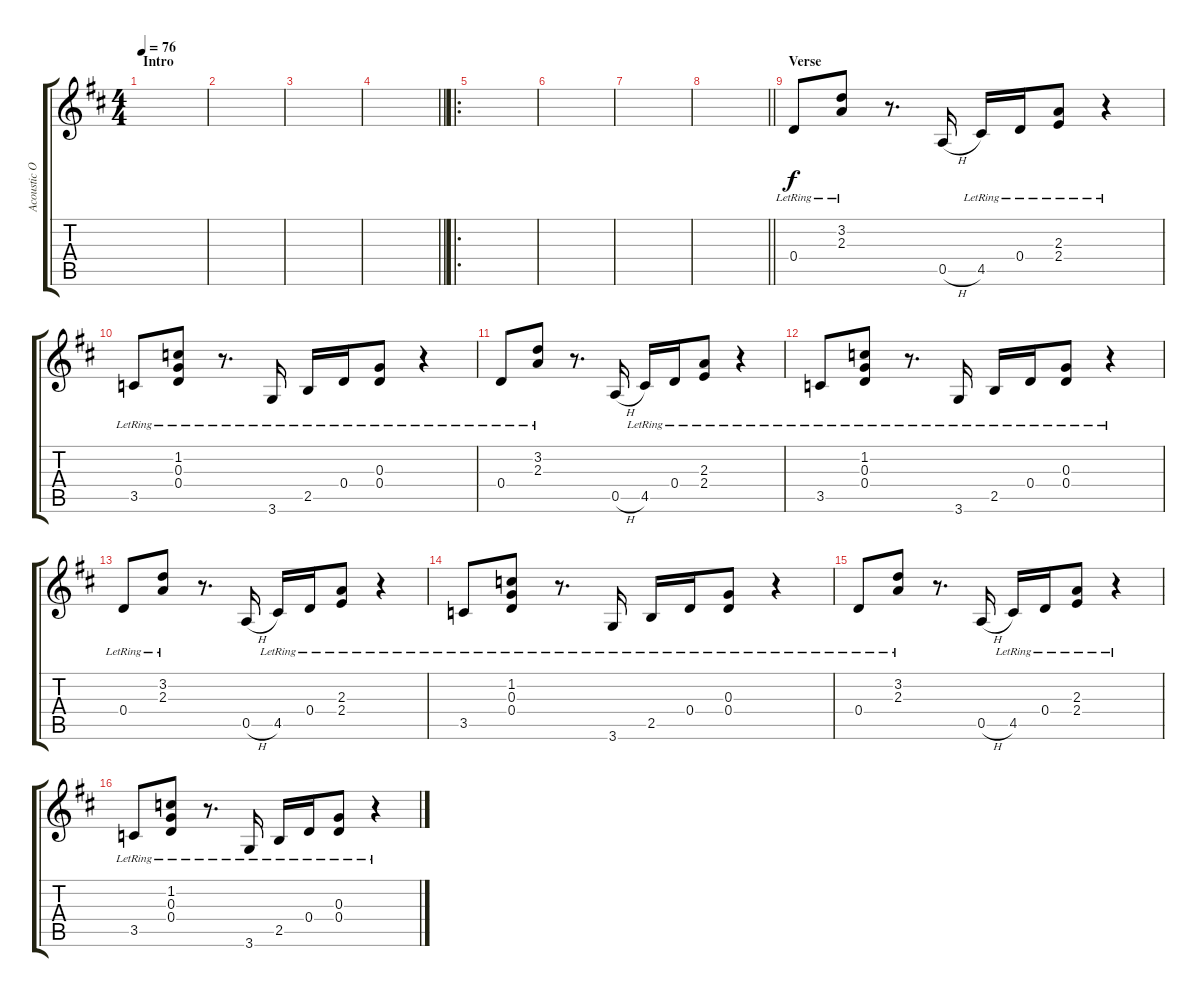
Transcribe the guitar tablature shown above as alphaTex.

\track ("Acoustic Overdubs" "Acoustic O") {instrument acousticguitarsteel}
\staff {score tabs}
\tuning (E4 B3 G3 D3 A2 E2) {hide}
\ts (4 4)
\section ("" "Intro")
\tempo 76
\clef g2
\ks d
|
|
|
\barLineRight lightlight
|
\ro
|
|
|
\barLineRight lightlight
|
\section ("" "Verse")
0.4{lr}.8 (3.2{lr} 2.3{lr}).8 r.8{d} 0.5{h}.16 4.5{lr}.16 0.4{lr}.16 (2.3{lr} 2.4{lr}).8 r.4 |
3.5{lr}.8 (1.2{lr} 0.3{lr} 0.4{lr}).8 r.8{d} 3.6{lr}.16 2.5{lr}.16 0.4{lr}.16 (0.3{lr} 0.4{lr}).8 r.4 |
0.4{lr}.8 (3.2{lr} 2.3{lr}).8 r.8{d} 0.5{h}.16 4.5{lr}.16 0.4{lr}.16 (2.3{lr} 2.4{lr}).8 r.4 |
3.5{lr}.8 (1.2{lr} 0.3{lr} 0.4{lr}).8 r.8{d} 3.6{lr}.16 2.5{lr}.16 0.4{lr}.16 (0.3{lr} 0.4{lr}).8 r.4 |
0.4{lr}.8 (3.2{lr} 2.3{lr}).8 r.8{d} 0.5{h}.16 4.5{lr}.16 0.4{lr}.16 (2.3{lr} 2.4{lr}).8 r.4 |
3.5{lr}.8 (1.2{lr} 0.3{lr} 0.4{lr}).8 r.8{d} 3.6{lr}.16 2.5{lr}.16 0.4{lr}.16 (0.3{lr} 0.4{lr}).8 r.4 |
0.4{lr}.8 (3.2{lr} 2.3{lr}).8 r.8{d} 0.5{h}.16 4.5{lr}.16 0.4{lr}.16 (2.3{lr} 2.4{lr}).8 r.4 |
3.5{lr}.8 (1.2{lr} 0.3{lr} 0.4{lr}).8 r.8{d} 3.6{lr}.16 2.5{lr}.16 0.4{lr}.16 (0.3{lr} 0.4{lr}).8 r.4
